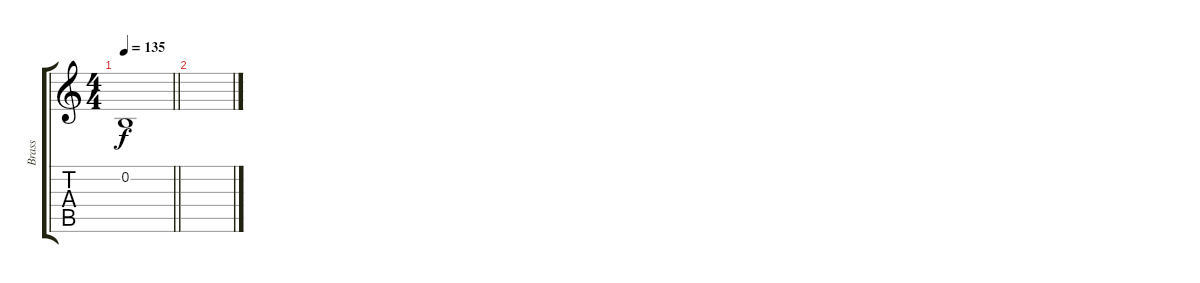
\track ("Brass" "Brass") {instrument trombone}
\staff {score tabs}
\tuning (E4 B3 G3 D3 A2 E2) {hide}
\ts (4 4)
\tempo 135
\clef g2
\barLineRight lightlight
\ks c
0.2.1{dy f} |
\section ("" "")
